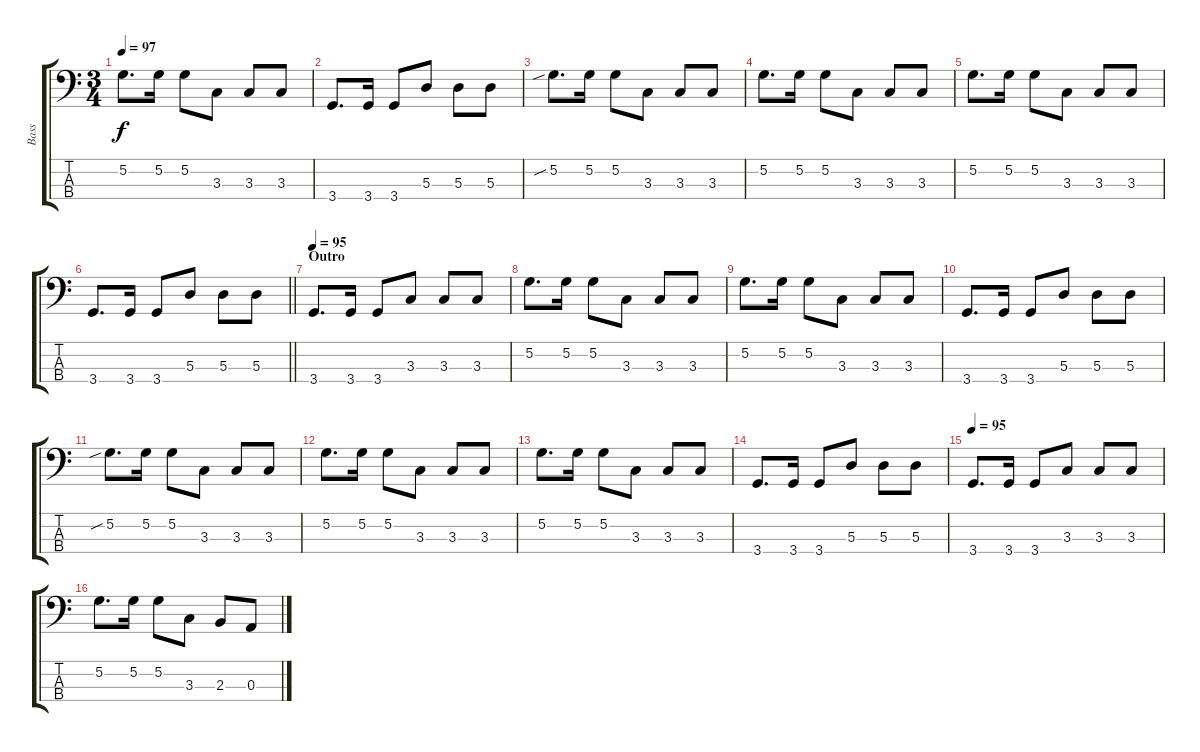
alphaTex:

\track ("Bass" "Bass") {instrument electricbasspick}
\staff {score tabs}
\tuning (G2 D2 A1 E1) {hide}
\ts (3 4)
\tempo 97
\clef f4
\ks c
5.2.8{d dy f} 5.2.16 5.2.8 3.3.8 3.3.8 3.3.8 |
3.4.8{d} 3.4.16 3.4.8 5.3.8 5.3.8 5.3.8 |
5.2{sib}.8{d} 5.2.16 5.2.8 3.3.8 3.3.8 3.3.8 |
5.2.8{d} 5.2.16 5.2.8 3.3.8 3.3.8 3.3.8 |
5.2.8{d} 5.2.16 5.2.8 3.3.8 3.3.8 3.3.8 |
\barLineRight lightlight
3.4.8{d} 3.4.16 3.4.8 5.3.8 5.3.8 5.3.8 |
\section ("" "Outro")
\tempo 95
3.4.8{d} 3.4.16 3.4.8 3.3.8 3.3.8 3.3.8 |
5.2.8{d} 5.2.16 5.2.8 3.3.8 3.3.8 3.3.8 |
5.2.8{d} 5.2.16 5.2.8 3.3.8 3.3.8 3.3.8 |
3.4.8{d} 3.4.16 3.4.8 5.3.8 5.3.8 5.3.8 |
5.2{sib}.8{d} 5.2.16 5.2.8 3.3.8 3.3.8 3.3.8 |
5.2.8{d} 5.2.16 5.2.8 3.3.8 3.3.8 3.3.8 |
5.2.8{d} 5.2.16 5.2.8 3.3.8 3.3.8 3.3.8 |
3.4.8{d} 3.4.16 3.4.8 5.3.8 5.3.8 5.3.8 |
\tempo 95
3.4.8{d} 3.4.16 3.4.8 3.3.8 3.3.8 3.3.8 |
5.2.8{d} 5.2.16 5.2.8 3.3.8 2.3.8 0.3.8
